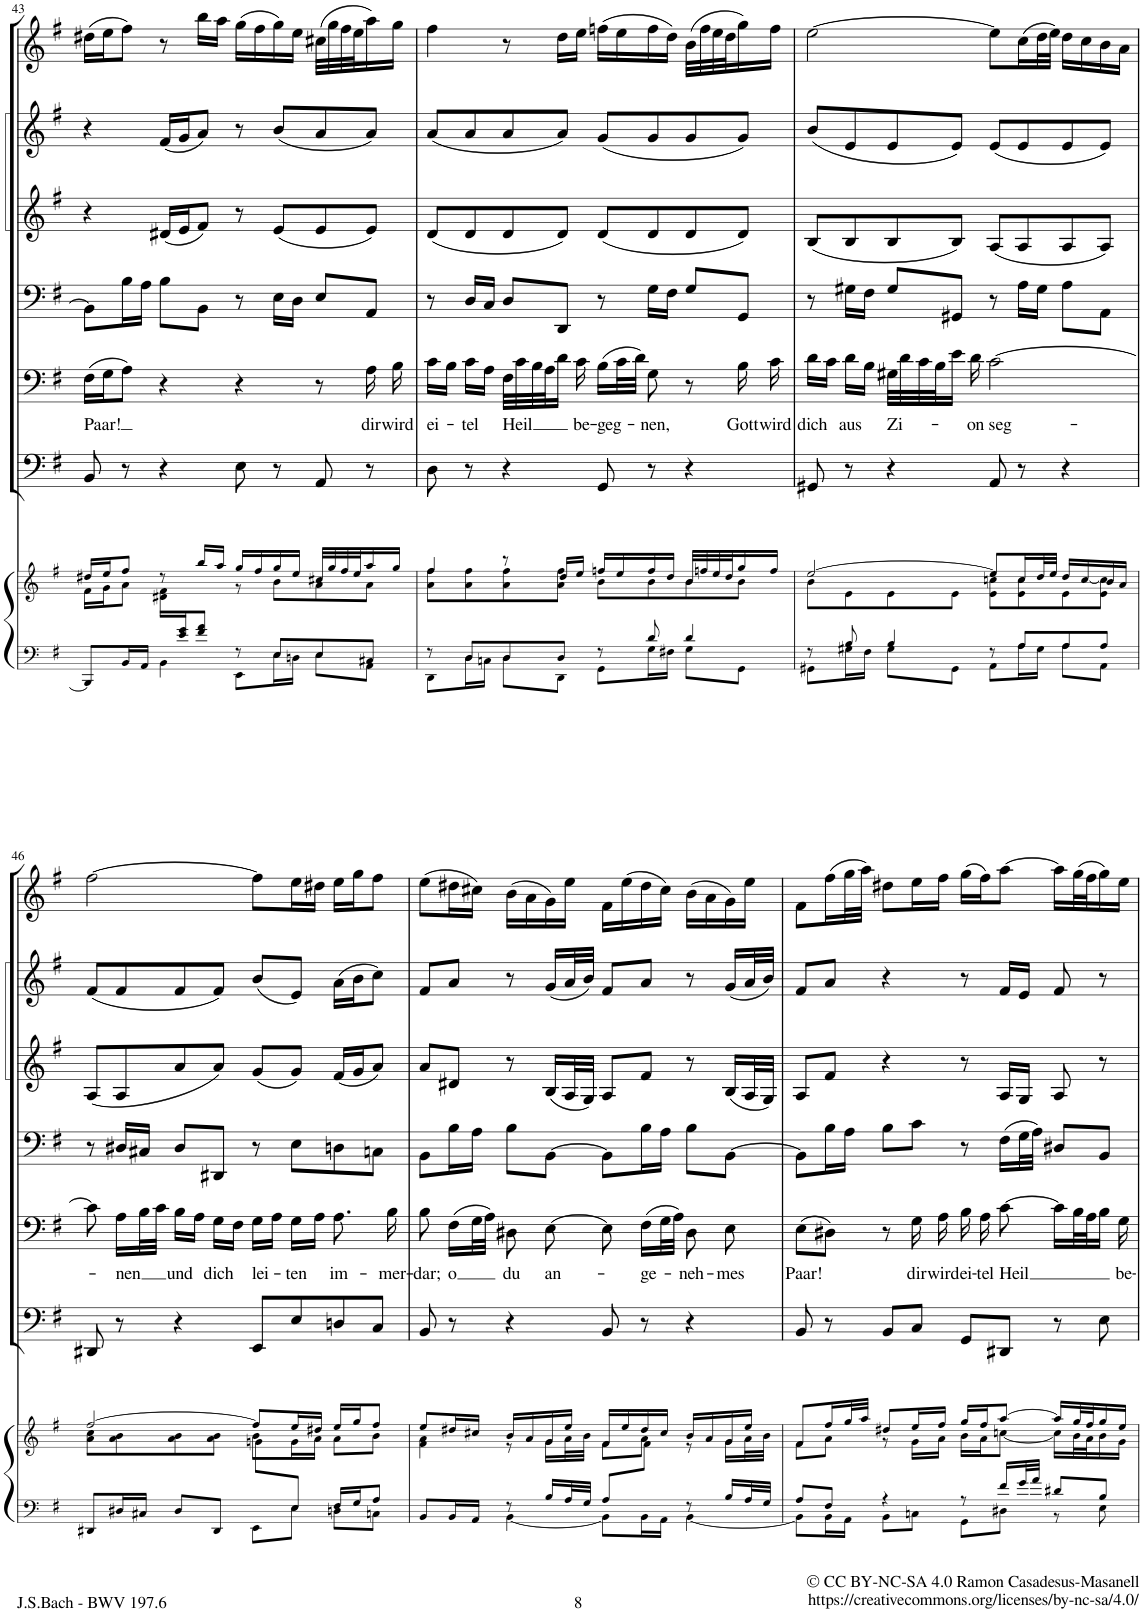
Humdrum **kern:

**kern	**kern	**kern	**kern	**text	**kern	**kern	**kern	**kern
*part7	*part7	*part6	*part5	*part5	*part4	*part3	*part2	*part1
*staff8	*staff7	*staff6	*staff5	*staff5	*staff4	*staff3	*staff2	*staff1
*I"Piano reduction	*	*I"Continuo	*I"Basso	*	*I"Fagotto obligato	*I"Violino II	*I"Violino I	*I"Oboe I
*I'Pno	*	*	*	*	*	*I'Vln	*I'Vln	*I'Ob
!!LO:PB:g=z
*clefF4	*clefG2	*clefF4	*clefF4	*	*clefF4	*clefG2	*clefG2	*clefG2
*k[f#]	*k[f#]	*k[f#]	*k[f#]	*	*k[f#]	*k[f#]	*k[f#]	*k[f#]
*M4/4	*M4/4	*M4/4	*M4/4	*	*M4/4	*M4/4	*M4/4	*M4/4
*met(c)	*met(c)	*met(c)	*met(c)	*	*met(c)	*met(c)	*met(c)	*met(c)
=43	=43	=43	=43	=43	=43	=43	=43	=43
*^	*^	*	*	*	*	*	*	*
*	*^	*	*	*	*	*	*	*	*	*
!	!	!	!	!	!	!	!LO:LY:b	!	!	!	!
16ryy	8BBB/L]	4ryy	16dd#X/LL	16f#\LL	8BB/	(16F#\LL	Paar!	8BB\L]	4r	4r	(16dd#X\LL
.	.	.	16ee/J	16g\J	.	16G\J	.	.	.	.	16ee\J
.	16BB/L	.	8ff#/J	8a\J	8r	8A\J)	.	16B\L	.	.	8ff#\J)
.	16AA/JJ	.	.	.	.	.	.	16A\JJ	.	.	.
.	4ryy	4BB\	8r	16d#X\ 16f#\LL	4r	4r	.	8B\L	(16d#X/LL	(16f#/LL	8r
16e/ 16g/J	.	.	.	8.ryy	.	.	.	.	16e/J	16g/J	.
8f#/ 8a/J	.	.	16bb/LL	.	.	.	.	8BB\J	8f#/J)	8a/J)	16bb\LL
.	.	.	16aa/JJ	.	.	.	.	.	.	.	16aa\JJ
2ryy	8r	8EE\L	16gg/LL	8r	8E\	4r	.	8r	8r	8r	(16gg\LL
.	.	.	16ff#/	.	.	.	.	.	.	.	16ff#\
.	8E/L	16E\L	16gg/	8b\L	8r	.	.	16E\LL	(8e/L	(8b/L	16gg\)
.	.	16Dn\JJ	16ee/JJ	.	.	.	.	16D\JJ	.	.	16ee\JJ
.	8E/	8E\L	32cc#X/LLL	8a\	8AA/	8r	.	8E/L	8e/	8a/	(32cc#X\LLL
.	.	.	32gg/	.	.	.	.	.	.	.	32gg\
.	.	.	32ff#/	.	.	.	.	.	.	.	32ff#\
.	.	.	32ee/J	.	.	.	.	.	.	.	32ee\J
!	!	!	!	!	!	!	!LO:LY:b	!	!	!	!
.	8C#X/J	8AA\J	16aa/	8a\J	8r	16A\	dir	8AA/J	8e/J)	8a/J)	16aa\)
!	!	!	!	!	!	!	!LO:LY:b	!	!	!	!
.	.	.	16gg/JJ	.	.	16B\	wird	.	.	.	16gg\JJ
*	*v	*v	*	*	*	*	*	*	*	*	*
=44	=44	=44	=44	=44	=44	=44	=44	=44	=44	=44
!	!	!	!	!	!	!LO:LY:b	!	!	!	!
8r	8DD\L	4ff#/	8a\ 8ff#\L	8D\	16c\LL	ei-	8r	(8d/L	(8a/L	4ff#\
.	.	.	.	.	16B\JJ	.	.	.	.	.
!	!	!	!	!	!	!LO:LY:b	!	!	!	!
8D/L	16D\L	.	8a\ 8ff#\	8r	16c\LL	-tel	16D/LL	8d/	8a/	.
.	16Cn\JJ	.	.	.	16A\JJ	.	16C/JJ	.	.	.
!	!	!	!	!	!	!LO:LY:b	!	!	!	!
8D/	8D\L	8r	8a\ 8ff#\	4r	32F#\LLL	Heil	8D/L	8d/	8a/	8r
.	.	.	.	.	32c\	.	.	.	.	.
.	.	.	.	.	32B\	.	.	.	.	.
.	.	.	.	.	32A\J	.	.	.	.	.
8D/J	8DD\J	16dd/LL	8a\ 8ff#\J	.	16d\JJ	.	8DD/J	8d/J)	8a/J)	16dd\LL
!	!	!	!	!	!	!LO:LY:b	!	!	!	!
.	.	16ee/JJ	.	.	16c\	be-	.	.	.	16ee\JJ
!	!	!	!	!	!	!LO:LY:b	!	!	!	!
8r	8GG\L	16ffn/LL	8b\L	8GG/	(16B\LL	-geg-	8r	(8d/L	(8g/L	(16ffn\LL
.	.	16ee/	.	.	32c\L	.	.	.	.	16ee\
.	.	.	.	.	32d\JJJ)	.	.	.	.	.
!	!	!	!	!	!	!LO:LY:b	!	!	!	!
8d/	16G\L	16ff/	8b\	8r	8G\	-nen,	16G\LL	8d/	8g/	16ff\
.	16F#X\JJ	16dd/JJ	.	.	.	.	16F#\JJ	.	.	16dd\JJ)
4d/	8G\L	32b/LLL	8b\	4r	8r	.	8G/L	8d/	8g/	(32b\LLL
.	.	32ffn/	.	.	.	.	.	.	.	32ff\
.	.	32ee/	.	.	.	.	.	.	.	32ee\
.	.	32dd/J	.	.	.	.	.	.	.	32dd\J
!	!	!	!	!	!	!LO:LY:b	!	!	!	!
.	8GG\J	16gg/	8b\J	.	16B\	Gott	8GG/J	8d/J)	8g/J)	16gg\)
!	!	!	!	!	!	!LO:LY:b	!	!	!	!
.	.	16ff/JJ	.	.	16c\	wird	.	.	.	16ff\JJ
=45	=45	=45	=45	=45	=45	=45	=45	=45	=45	=45
!	!	!	!	!	!	!LO:LY:b	!	!	!	!
8r	8GG#X\L	[2ee/	8b\L	8GG#X/	16d\LL	dich	8r	(8B/L	(8b/L	[2ee\
.	.	.	.	.	16c\JJ	.	.	.	.	.
!	!	!	!	!	!	!LO:LY:b	!	!	!	!
8B/	16G#X\L	.	8e\	8r	16d\LL	aus	16G#X\LL	8B/	8e/	.
.	16F#\JJ	.	.	.	16B\JJ	.	16F#\JJ	.	.	.
!	!	!	!	!	!	!LO:LY:b	!	!	!	!
4B/	8G#\L	.	8e\	4r	32G#X\LLL	Zi-	8G#/L	8B/	8e/	.
.	.	.	.	.	32d\	.	.	.	.	.
.	.	.	.	.	32c\	.	.	.	.	.
.	.	.	.	.	32B\J	.	.	.	.	.
.	8GG#\J	.	8e\J	.	16e\JJ	.	8GG#X/J	8B/J)	8e/J)	.
!	!	!	!	!	!	!LO:LY:b	!	!	!	!
.	.	.	.	.	16d\	-on	.	.	.	.
!	!	!	!	!	!	!LO:LY:b	!	!	!	!
8r	8AA\L	8ee/L]	8e\ 8ccn\L	8AA/	[2c\	seg-	8r	(8A/L	(8e/L	8ee\L]
8A/L	16A\L	16cc/L	8e\ 8cc\	8r	.	.	16A\LL	8A/	8e/	(16cc\L
.	16G#\JJ	32dd/L	.	.	.	.	16G#\JJ	.	.	32dd\L
.	.	32ee/JJJ	.	.	.	.	.	.	.	32ee\JJJ)
8A/	8A\L	16dd/LL	8e\	4r	.	.	8A\L	8A/	8e/	16dd\LL
.	.	[<16cc/	.	.	.	.	.	.	.	16cc\
8A/J	8AA\J	16b/	8e\ 8cc\]J	.	.	.	8AA\J	8A/J)	8e/J)	16b\
.	.	16a/JJ	.	.	.	.	.	.	.	16a\JJ
!!LO:LB:g=z
=46	=46	=46	=46	=46	=46	=46	=46	=46	=46	=46
*	*	*	*^	*	*	*	*	*	*	*
8DD#X/L	2ryy	[2ff#/	8a\ 8cc\L	2ryy	8DD#X/	8c\]	.	8r	(8A/L	(8f#/L	[2ff#\
!	!	!	!	!	!	!	!LO:LY:b	!	!	!	!
16D#X/L	.	.	8a\ 8b\	.	8r	16A\LL	-nen	16D#X/LL	8A/	8f#/	.
16C#X/JJ	.	.	.	.	.	32B\L	.	16C#X/JJ	.	.	.
.	.	.	.	.	.	32c\JJJ	.	.	.	.	.
!	!	!	!	!	!	!	!LO:LY:b	!	!	!	!
8D#/L	.	.	8a\ 8b\	.	4r	16B\LL	und	8D#/L	8a/	8f#/	.
.	.	.	.	.	.	16A\JJ	.	.	.	.	.
!	!	!	!	!	!	!	!LO:LY:b	!	!	!	!
8DD#/J	.	.	8a\ 8b\J	.	.	16G\LL	dich	8DD#X/J	8a/J)	8f#/J)	.
.	.	.	.	.	.	16F#\JJ	.	.	.	.	.
!	!	!	!	!	!	!	!LO:LY:b	!	!	!	!
8ryy	8EE\L	8ff#/L]	8b\L	8gn\L	8EE/L	16G\LL	lei-	8r	(8g/L	(8b/L	8ff#\L]
.	.	.	.	.	.	16A\JJ	.	.	.	.	.
!	!	!	!	!	!	!	!LO:LY:b	!	!	!	!
8E/J	8E\J	16ee/L	16g\L	4.ryy	8E/	16G\LL	-ten	8E\L	8g/J)	8e/J)	16ee\L
.	.	16dd#X/JJ	16a\JJ	.	.	16A\JJ	.	.	.	.	16dd#X\JJ
!	!	!	!	!	!	!	!LO:LY:b	!	!	!	!
16F#/LL	8Dn\L	16ee/LL	8a\L	.	8Dn/	8.A\	im-	8Dn\	(16f#/LL	(16a\LL	16ee\LL
16G/J	.	16gg/J	.	.	.	.	.	.	16g/J	16b\J	16gg\J
8A/J	8Cn\J	8ff#/J	8b\J	.	8C/J	.	.	8Cn\J	8a/J)	8cc\J)	8ff#\J
!	!	!	!	!	!	!	!LO:LY:b	!	!	!	!
.	.	.	.	.	.	16B\	-mer-	.	.	.	.
=47	=47	=47	=47	=47	=47	=47	=47	=47	=47	=47	=47
!	!	!	!	!	!	!	!LO:LY:b	!	!	!	!
4ryy	8BB/L	8ee/L	4f#\ 4a\	8ryy	8BB/	8B\	-dar;	8BB\L	8a/L	8f#/L	(8ee\L
!	!	!	!	!	!	!	!LO:LY:b	!	!	!	!
*	*	*	*v	*v	*	*	*	*	*	*	*
.	16BB/L	16dd#X/L	.	8r	(16F#\LL	o	16B\L	8d#X/J	8a/J	16dd#X\L
.	16AA/JJ	16cc#X/JJ	.	.	32G\L	.	16A\JJ	.	.	16cc#X\JJ)
.	.	.	.	.	32A\JJJ)	.	.	.	.	.
!	!	!	!	!	!	!LO:LY:b	!	!	!	!
8r	[4BB\	16b/LL	8r	4r	8D#X\	du	8B\L	8r	8r	(16b\LL
.	.	16a/	.	.	.	.	.	.	.	16a\
!	!	!	!	!	!	!LO:LY:b	!	!	!	!
16B/LL	.	16g/	16g\LL	.	[8E\	an-	[8BB\J	(16B/LL	(16g/LL	16g\)
32A/L	.	16ee/JJ	32a\L	.	.	.	.	32A/L	32a/L	16ee\JJ
32G/JJJ	.	.	32b\JJJ	.	.	.	.	32G/JJJ)	32b/JJJ)	.
8A/L	8BB\L]	16f#/LL	8f#\L	8BB/	8E\]	.	8BB\L]	8A/L	8f#/L	16f#\LL
.	.	16ee/	.	.	.	.	.	.	.	(16ee\
*	*	*	*^	*	*	*	*	*	*	*
!	!	!	!	!	!	!	!LO:LY:b	!	!	!	!
8ryy	16BB\L	16dd#/	8a\J	8f#\J	8r	(16F#\LL	-ge-	16B\L	8f#/J	8a/J	16dd#\
.	16AA\JJ	16cc#/JJ	.	.	.	32G\L	.	16A\JJ	.	.	16cc#\JJ)
.	.	.	.	.	.	32A\JJJ)	.	.	.	.	.
!	!	!	!	!	!	!	!LO:LY:b	!	!	!	!
8r	[4BB\	16b/LL	8r	4ryy	4r	8D#\	-neh-	8B\L	8r	8r	(16b\LL
.	.	16a/	.	.	.	.	.	.	.	.	16a\
!	!	!	!	!	!	!	!LO:LY:b	!	!	!	!
16B/LL	.	16g/	16g\LL	.	.	8E\	-mes	[8BB\J	(16B/LL	(16g/LL	16g\)
32A/L	.	16ee/JJ	32a\L	.	.	.	.	.	32A/L	32a/L	16ee\JJ
32G/JJJ	.	.	32b\JJJ	.	.	.	.	.	32G/JJJ)	32b/JJJ)	.
*	*	*	*v	*v	*	*	*	*	*	*	*
=48	=48	=48	=48	=48	=48	=48	=48	=48	=48	=48
!	!	!	!	!	!	!LO:LY:b	!	!	!	!
8A/L	8BB\L]	8f#/L	8f#\L	8BB/	(8E\L	Paar!	8BB\L]	8A/L	8f#/L	8f#\L
8F#/J	16BB\L	16ff#/L	8a\J	8r	8D#X\J)	.	16B\L	8f#/J	8a/J	(16ff#\L
.	16AA\JJ	32gg/L	.	.	.	.	16A\JJ	.	.	32gg\L
.	.	32aa/JJJ	.	.	.	.	.	.	.	32aa\JJJ)
4r	8BB\L	8dd#X/L	8r	8BB/L	8r	.	8B\L	4r	4r	8dd#X\L
!	!	!	!	!	!	!LO:LY:b	!	!	!	!
.	8Cn\J	16ee/L	16g\LL	8C/J	16G\	dir	8c\J	.	.	16ee\L
!	!	!	!	!	!	!LO:LY:b	!	!	!	!
.	.	16ff#/JJ	16a\JJ	.	16A\	wird	.	.	.	16ff#\JJ
!	!	!	!	!	!	!LO:LY:b	!	!	!	!
8r	8GG\L	16gg/LL	16b\LL	8GG/L	16B\	ei-	8r	8r	8r	(16gg\LL
!	!	!	!	!	!	!LO:LY:b	!	!	!	!
.	.	16ff#/J	16a\J	.	16A\	-tel	.	.	.	16ff#\J)
!	!	!	!	!	!	!LO:LY:b	!	!	!	!
16f#/LL	8D#X\J	[8aa/J	[8ccn\J	8DD#X/J	[8c\	Heil	(16F#\LL	16A/LL	16f#/LL	[8aa\J
32g/L	.	.	.	.	.	.	32G\L	16G/JJ	16e/JJ	.
32a/JJJ	.	.	.	.	.	.	32A\JJJ)	.	.	.
8d#X/L	8r	16aa/LL]	16cc\LL]	8r	16c\LL]	.	8D#X/L	8A/	8f#/	16aa\LL]
.	.	32gg/L	32b\L	.	32B\L	.	.	.	.	(32gg\L
.	.	32ff#/J	32a\J	.	32A\J	.	.	.	.	32ff#\J
8B/J	8E\	16gg/	16b\	8E\	16B\JJ	.	8BB/J	8r	8r	16gg\)
!	!	!	!	!	!	!LO:LY:b	!	!	!	!
.	.	16ee/JJ	16g\JJ	.	16G\	be-	.	.	.	16ee\JJ
*v	*v	*	*	*	*	*	*	*	*	*
*	*v	*v	*	*	*	*	*	*	*
=	=	=	=	=	=	=	=	=
*-	*-	*-	*-	*-	*-	*-	*-	*-
